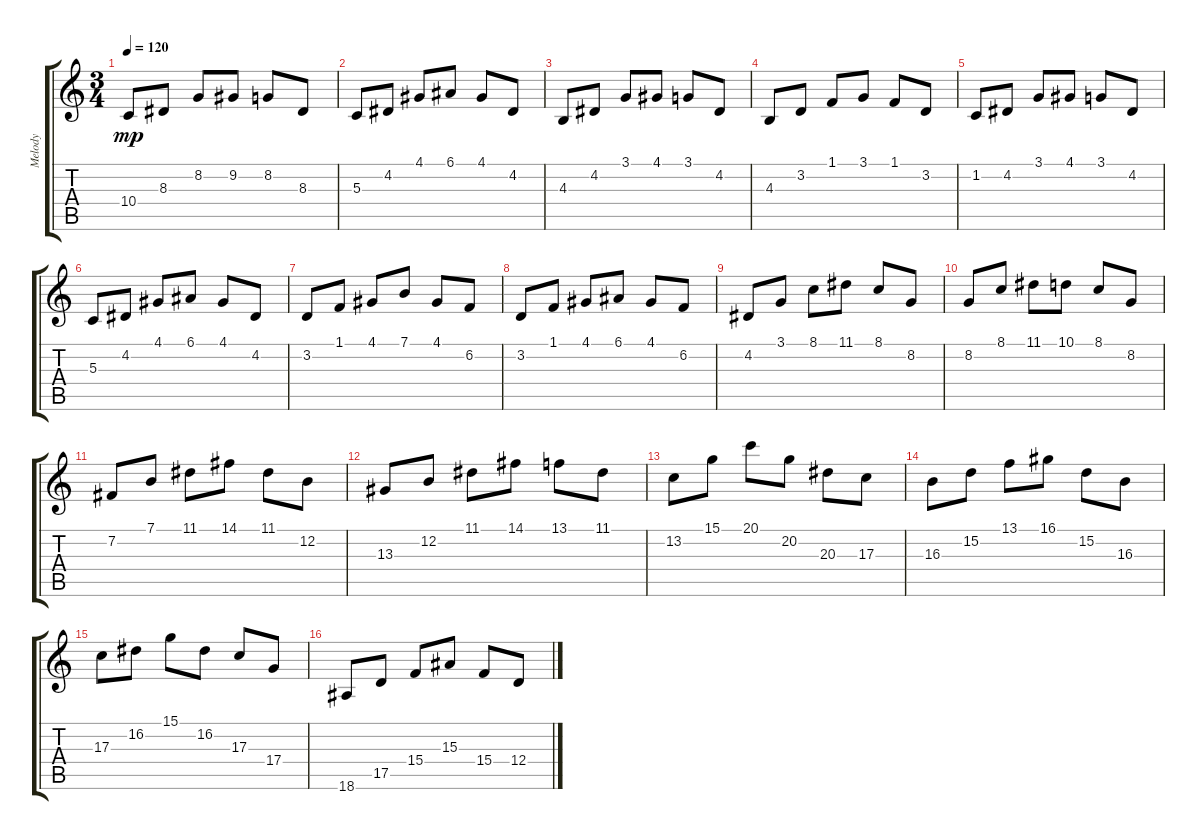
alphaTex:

\track ("Melody" "Melody") {instrument orchestralharp}
\staff {score tabs}
\tuning (E4 B3 G3 D3 A2 E2) {hide}
\ts (3 4)
\tempo 120
\clef g2
\ks c
10.4.8{dy mp} 8.3.8 8.2.8 9.2.8 8.2.8 8.3.8 |
5.3.8 4.2.8 4.1.8 6.1.8 4.1.8 4.2.8 |
4.3.8 4.2.8 3.1.8 4.1.8 3.1.8 4.2.8 |
4.3.8 3.2.8 1.1.8 3.1.8 1.1.8 3.2.8 |
1.2.8 4.2.8 3.1.8 4.1.8 3.1.8 4.2.8 |
5.3.8 4.2.8 4.1.8 6.1.8 4.1.8 4.2.8 |
3.2.8 1.1.8 4.1.8 7.1.8 4.1.8 6.2.8 |
3.2.8 1.1.8 4.1.8 6.1.8 4.1.8 6.2.8 |
4.2.8 3.1.8 8.1.8 11.1.8 8.1.8 8.2.8 |
8.2.8 8.1.8 11.1.8 10.1.8 8.1.8 8.2.8 |
7.2.8 7.1.8 11.1.8 14.1.8 11.1.8 12.2.8 |
13.3.8 12.2.8 11.1.8 14.1.8 13.1.8 11.1.8 |
13.2.8 15.1.8 20.1.8 20.2.8 20.3.8 17.3.8 |
16.3.8 15.2.8 13.1.8 16.1.8 15.2.8 16.3.8 |
17.3.8 16.2.8 15.1.8 16.2.8 17.3.8 17.4.8 |
18.6.8 17.5.8 15.4.8 15.3.8 15.4.8 12.4.8
